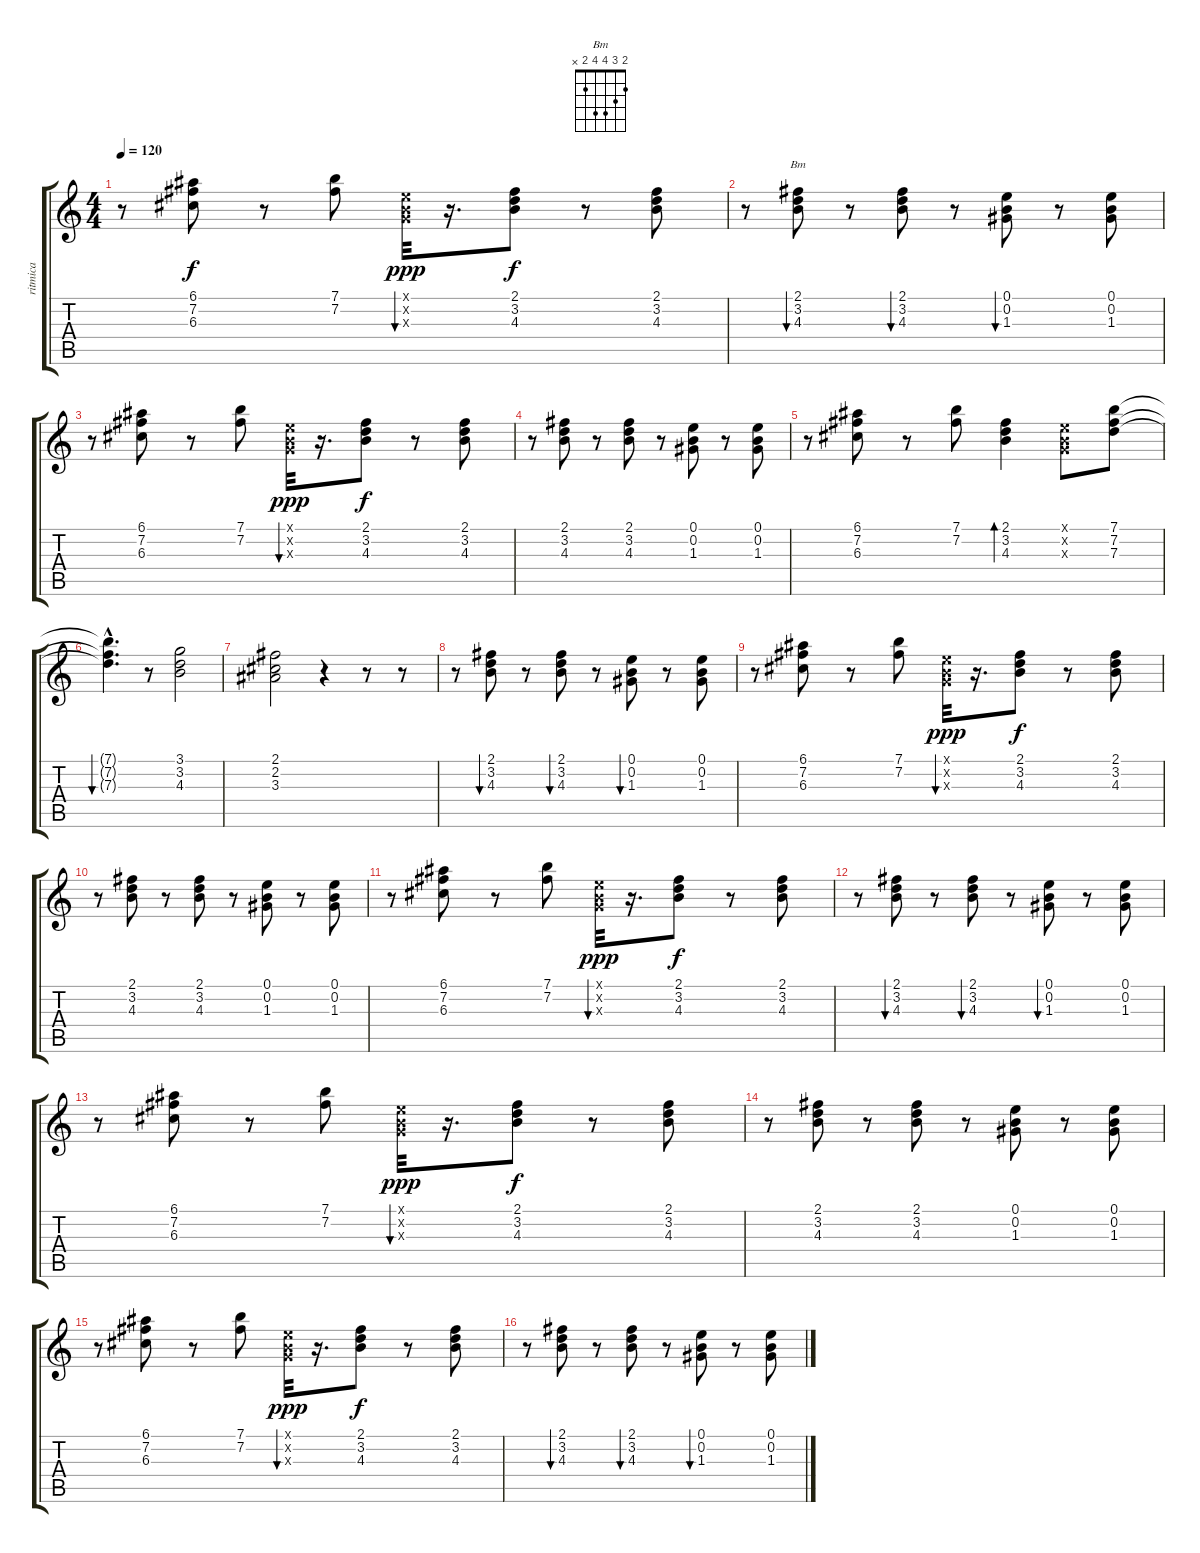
\track ("ritmica" "ritmica") {instrument acousticguitarsteel}
\staff {score tabs}
\tuning (E4 B3 G3 D3 A2 E2) {hide}
\chord ("Bm" 2 3 4 4 2 x)
\ts (4 4)
\tempo 120
\clef g2
\ks c
r.8{dy f} (6.1 7.2 6.3).8 r.8 (7.1 7.2).8 (0.1{x} 0.2{x} 0.3{x}).32{bu 30 dy ppp} r.16{d} (2.1 3.2 4.3).8{dy f} r.8 (2.1 3.2 4.3).8 |
r.8 (2.1 3.2 4.3).8{bu 30 ch "Bm"} r.8 (2.1 3.2 4.3).8{bu 30} r.8 (0.1 0.2 1.3).8{bu 30} r.8 (0.1 0.2 1.3).8 |
r.8 (6.1 7.2 6.3).8 r.8 (7.1 7.2).8 (0.1{x} 0.2{x} 0.3{x}).32{bu 30 dy ppp} r.16{d} (2.1 3.2 4.3).8{dy f} r.8 (2.1 3.2 4.3).8 |
r.8 (2.1 3.2 4.3).8 r.8 (2.1 3.2 4.3).8 r.8 (0.1 0.2 1.3).8 r.8 (0.1 0.2 1.3).8 |
r.8 (6.1 7.2 6.3).8 r.8 (7.1 7.2).8 (2.1 3.2 4.3).4{bd 30} (0.1{x} 0.2{x} 0.3{x}).8 (7.1 7.2 7.3).8 |
(7.1{hac t} 7.2{t} 7.3{hac t}).4{d bu 60} r.8 (3.1 3.2 4.3).2 |
(2.1 2.2 3.3).2 r.4 r.8 r.8 |
r.8 (2.1 3.2 4.3).8{bu 30} r.8 (2.1 3.2 4.3).8{bu 30} r.8 (0.1 0.2 1.3).8{bu 30} r.8 (0.1 0.2 1.3).8 |
r.8 (6.1 7.2 6.3).8 r.8 (7.1 7.2).8 (0.1{x} 0.2{x} 0.3{x}).32{bu 30 dy ppp} r.16{d} (2.1 3.2 4.3).8{dy f} r.8 (2.1 3.2 4.3).8 |
r.8 (2.1 3.2 4.3).8 r.8 (2.1 3.2 4.3).8 r.8 (0.1 0.2 1.3).8 r.8 (0.1 0.2 1.3).8 |
r.8 (6.1 7.2 6.3).8 r.8 (7.1 7.2).8 (0.1{x} 0.2{x} 0.3{x}).32{bu 30 dy ppp} r.16{d} (2.1 3.2 4.3).8{dy f} r.8 (2.1 3.2 4.3).8 |
r.8 (2.1 3.2 4.3).8{bu 30} r.8 (2.1 3.2 4.3).8{bu 30} r.8 (0.1 0.2 1.3).8{bu 30} r.8 (0.1 0.2 1.3).8 |
r.8 (6.1 7.2 6.3).8 r.8 (7.1 7.2).8 (0.1{x} 0.2{x} 0.3{x}).32{bu 30 dy ppp} r.16{d} (2.1 3.2 4.3).8{dy f} r.8 (2.1 3.2 4.3).8 |
r.8 (2.1 3.2 4.3).8 r.8 (2.1 3.2 4.3).8 r.8 (0.1 0.2 1.3).8 r.8 (0.1 0.2 1.3).8 |
r.8 (6.1 7.2 6.3).8 r.8 (7.1 7.2).8 (0.1{x} 0.2{x} 0.3{x}).32{bu 30 dy ppp} r.16{d} (2.1 3.2 4.3).8{dy f} r.8 (2.1 3.2 4.3).8 |
r.8 (2.1 3.2 4.3).8{bu 30} r.8 (2.1 3.2 4.3).8{bu 30} r.8 (0.1 0.2 1.3).8{bu 30} r.8 (0.1 0.2 1.3).8
